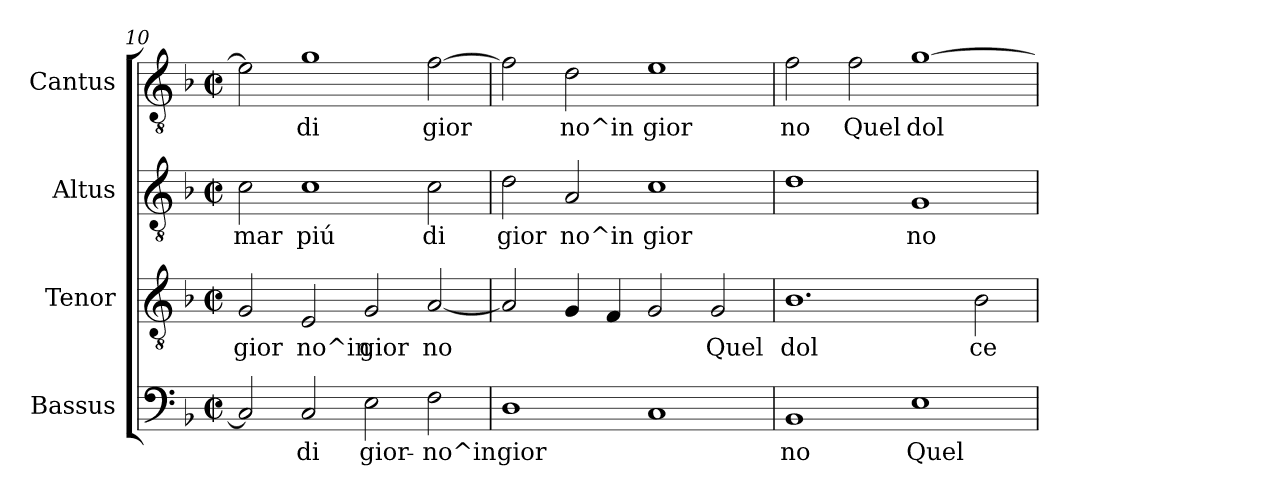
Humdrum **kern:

**kern	**text	**kern	**text	**kern	**text	**kern	**text
*part4	*part4	*part3	*part3	*part2	*part2	*part1	*part1
*staff4	*staff4	*staff3	*staff3	*staff2	*staff2	*staff1	*staff1
*I"Bassus	*	*I"Tenor	*	*I"Altus	*	*I"Cantus	*
*I'Bassus	*	*I'Tenor	*	*I'Altus	*	*I'Cantus	*
*clefF4	*	*clefGv2	*	*clefGv2	*	*clefGv2	*
*k[b-]	*	*k[b-]	*	*k[b-]	*	*k[b-]	*
*F:	*	*F:	*	*F:	*	*F:	*
*M2/2	*	*M2/2	*	*M2/2	*	*M2/2	*
*met(c|)	*	*met(c|)	*	*met(c|)	*	*met(c|)	*
=10	=10	=10	=10	=10	=10	=10	=10
!	!LO:LY:b:cj	!	!LO:LY:b:cj	!	!LO:LY:b:cj	!	!LO:LY:b:cj
2C/]	.	2G/	gior	2c\	mar	2e\]	.
!	!LO:LY:b:cj	!	!LO:LY:b:cj	!	!LO:LY:b:cj	!	!LO:LY:b:cj
2C/	di	2E/	no^in	1c	piú	1g	di
!	!LO:LY:b:cj	!	!LO:LY:b:cj	!	!	!	!
2E\	gior-	2G/	gior	.	.	.	.
!	!LO:LY:b:cj	!	!LO:LY:b:cj	!	!LO:LY:b:cj	!	!LO:LY:b:cj
2F\	-no^in	[<2A/	no	2c\	di	[>2f\	gior
=11	=11	=11	=11	=11	=11	=11	=11
!	!LO:LY:b:cj	!	!LO:LY:b:cj	!	!LO:LY:b:cj	!	!LO:LY:b:cj
1D	gior-	2A/]	.	2d\	gior	2f\]	.
!	!	!	!LO:LY:b:cj	!	!LO:LY:b:cj	!	!LO:LY:b:cj
.	.	4G/	.	2A/	no^in	2d\	no^in
!	!	!	!LO:LY:b:cj	!	!	!	!
.	.	4F/	.	.	.	.	.
!	!LO:LY:b:cj	!	!LO:LY:b:cj	!	!LO:LY:b:cj	!	!LO:LY:b:cj
1C	--	2G/	.	1c	gior	1e	gior
!	!	!	!LO:LY:b:cj	!	!	!	!
.	.	2G/	Quel	.	.	.	.
=12	=12	=12	=12	=12	=12	=12	=12
!	!LO:LY:b:cj	!	!LO:LY:b:cj	!	!LO:LY:b:cj	!	!LO:LY:b:cj
1BB-	-no	1.B-	dol	1d	.	2f\	no
!	!	!	!	!	!	!	!LO:LY:b:cj
.	.	.	.	.	.	2f\	Quel
!	!LO:LY:b:cj	!	!	!	!LO:LY:b:cj	!	!LO:LY:b:cj
1E	Quel	.	.	1G	no	[>1g	dol
!	!	!	!LO:LY:b:cj	!	!	!	!
.	.	2B-\	ce	.	.	.	.
=	=	=	=	=	=	=	=
*-	*-	*-	*-	*-	*-	*-	*-
